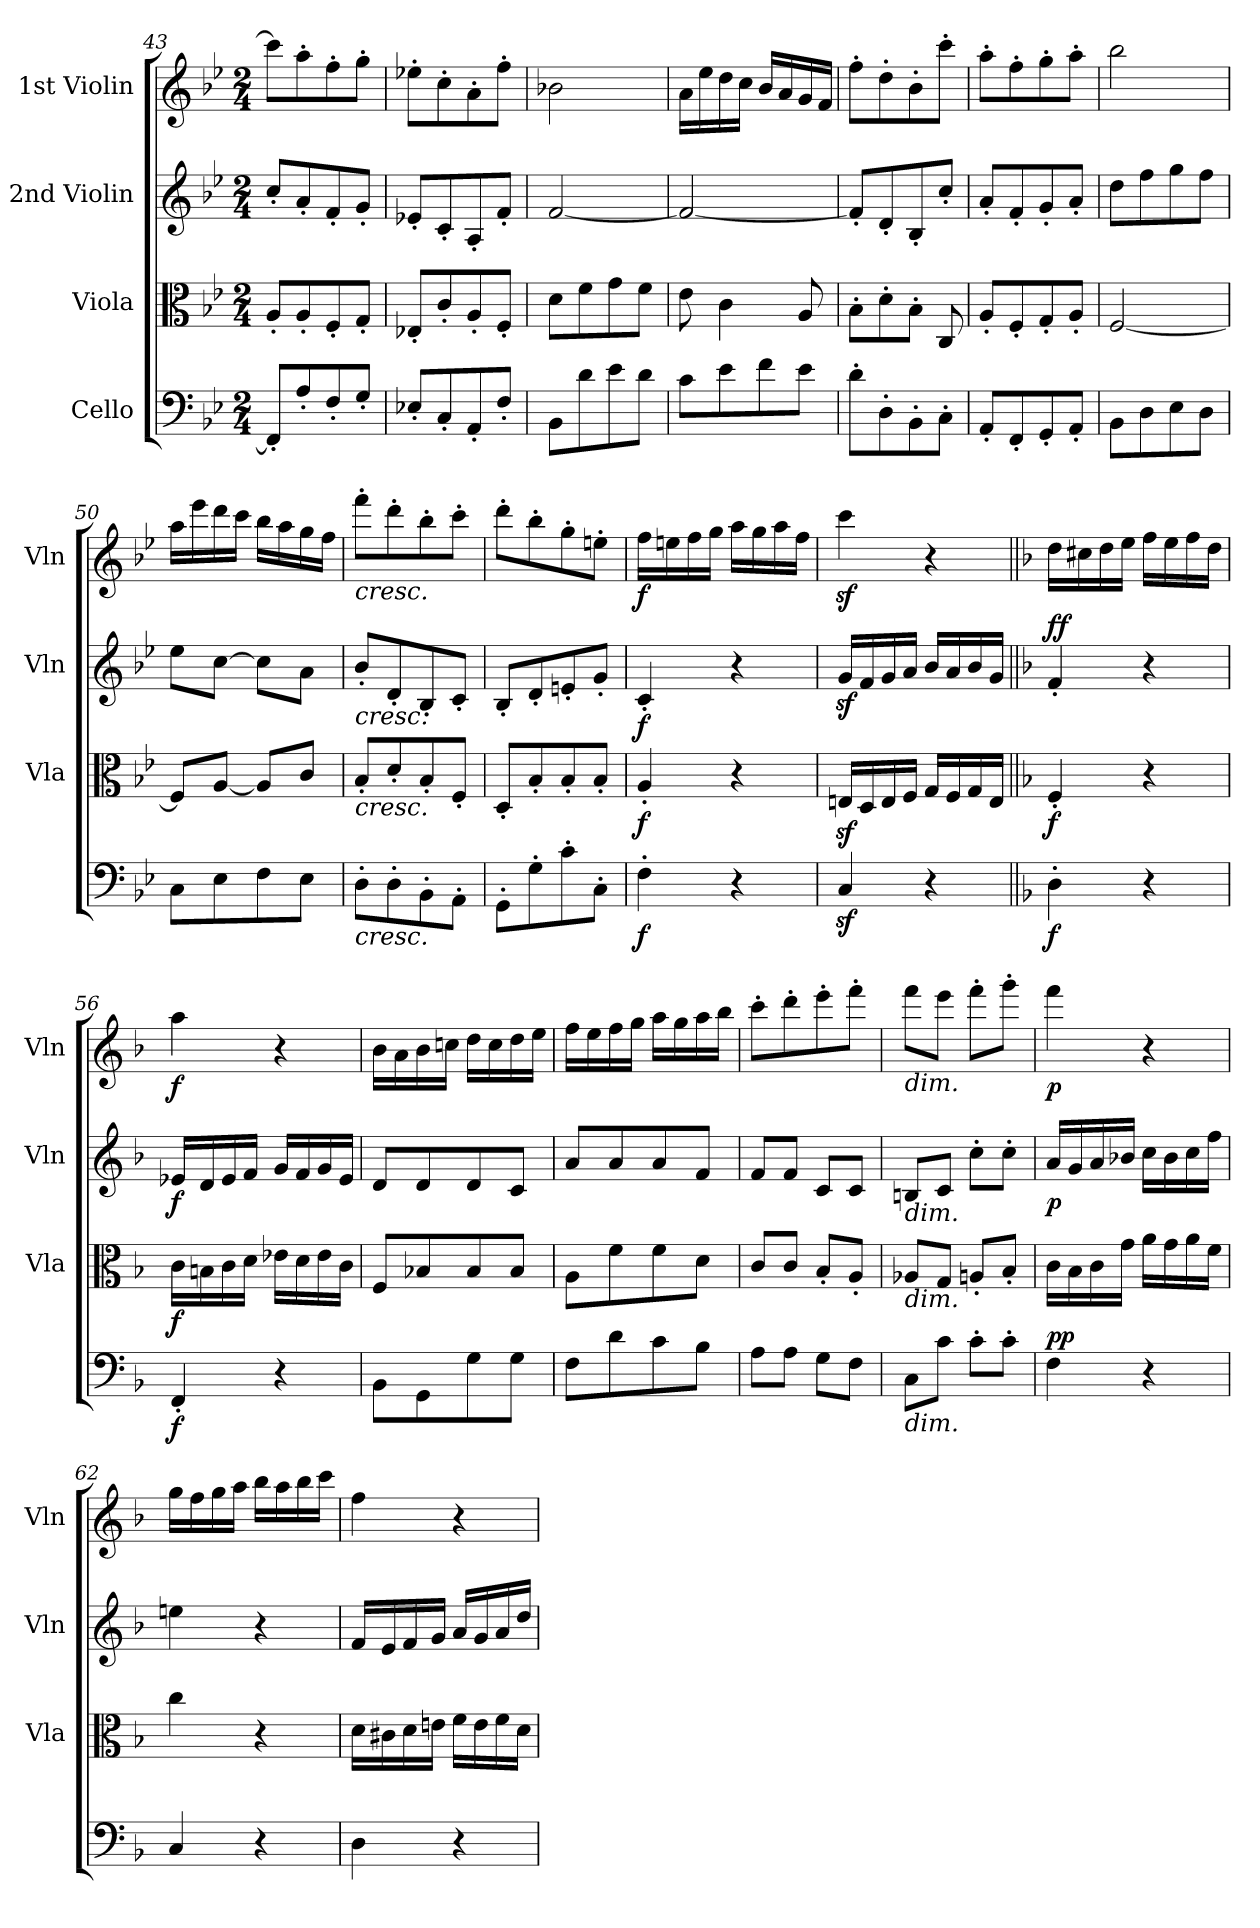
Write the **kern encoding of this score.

**kern	**dynam	**kern	**dynam	**kern	**dynam	**kern	**dynam
*part4	*part4	*part3	*part3	*part2	*part2	*part1	*part1
*staff4	*staff4	*staff3	*staff3	*staff2	*staff2	*staff1	*staff1
*I"Cello	*	*I"Viola	*	*I"2nd Violin	*	*I"1st Violin	*
*	*	*I'Vla	*	*I'Vln	*	*I'Vln	*
*clefF4	*	*clefC3	*	*clefG2	*	*clefG2	*
*k[b-e-]	*	*k[b-e-]	*	*k[b-e-]	*	*k[b-e-]	*
*B-:	*	*B-:	*	*B-:	*	*B-:	*
*M2/4	*	*M2/4	*	*M2/4	*	*M2/4	*
=43	=43	=43	=43	=43	=43	=43	=43
8FF'/L]	.	8A'/L	.	8cc'/L	.	8ccc\L]	.
8A'/	.	8A'/	.	8a'/	.	8aa'\	.
8F'/	.	8F'/	.	8f'/	.	8ff'\	.
8G'/J	.	8G'/J	.	8g'/J	.	8gg'\J	.
=44	=44	=44	=44	=44	=44	=44	=44
8E-X'/L	.	8E-X'/L	.	8e-X'/L	.	8ee-X'\L	.
8C'/	.	8c'/	.	8c'/	.	8cc'\	.
8AA'/	.	8A'/	.	8A'/	.	8a'\	.
8F'/J	.	8F'/J	.	8f'/J	.	8ff'\J	.
=45	=45	=45	=45	=45	=45	=45	=45
8BB-\L	.	8d\L	.	[2f/	.	2b-X\	.
8d\	.	8f\	.	.	.	.	.
8e-\	.	8g\	.	.	.	.	.
8d\J	.	8f\J	.	.	.	.	.
=46	=46	=46	=46	=46	=46	=46	=46
8c\L	.	8e-\	.	2f/_	.	16a\LL	.
.	.	.	.	.	.	16ee-\	.
8e-\	.	4c\	.	.	.	16dd\	.
.	.	.	.	.	.	16cc\JJ	.
8f\	.	.	.	.	.	16b-/LL	.
.	.	.	.	.	.	16a/	.
8e-\J	.	8A/	.	.	.	16g/	.
.	.	.	.	.	.	16f/JJ	.
=47	=47	=47	=47	=47	=47	=47	=47
8d'\L	.	8B-'\L	.	8f'/L]	.	8ff'\L	.
8D'\	.	8d'\	.	8d'/	.	8dd'\	.
8BB-'\	.	8B-'\J	.	8B-'/	.	8b-'\	.
8C'\J	.	8C/	.	8cc'/J	.	8ccc'\J	.
=48	=48	=48	=48	=48	=48	=48	=48
8AA'/L	.	8A'/L	.	8a'/L	.	8aa'\L	.
8FF'/	.	8F'/	.	8f'/	.	8ff'\	.
8GG'/	.	8G'/	.	8g'/	.	8gg'\	.
8AA'/J	.	8A'/J	.	8a'/J	.	8aa'\J	.
=49	=49	=49	=49	=49	=49	=49	=49
8BB-\L	.	[2F/	.	8dd\L	.	2bb-\	.
8D\	.	.	.	8ff\	.	.	.
8E-\	.	.	.	8gg\	.	.	.
8D\J	.	.	.	8ff\J	.	.	.
=50	=50	=50	=50	=50	=50	=50	=50
8C\L	.	8F/L]	.	8ee-\L	.	16aa\LL	.
.	.	.	.	.	.	16eee-\	.
8E-\	.	[8A/J	.	[8cc\J	.	16ddd\	.
.	.	.	.	.	.	16ccc\JJ	.
8F\	.	8A/L]	.	8cc\L]	.	16bb-\LL	.
.	.	.	.	.	.	16aa\	.
8E-\J	.	8c/J	.	8a\J	.	16gg\	.
.	.	.	.	.	.	16ff\JJ	.
=51	=51	=51	=51	=51	=51	=51	=51
!	!	!	!	!	!	!LO:TX:b:i:t=cresc.	!
!	!	!	!	!LO:TX:b:i:t=cresc.	!	!	!
!	!	!LO:TX:b:i:t=cresc.	!	!	!	!	!
!LO:TX:b:i:t=cresc.	!	!	!	!	!	!	!
8D'\L	.	8B-'/L	.	8b-'/L	.	8fff'\L	.
8D'\	.	8d'/	.	8d'/	.	8ddd'\	.
8BB-'\	.	8B-'/	.	8B-'/	.	8bb-'\	.
8AA'\J	.	8F'/J	.	8c'/J	.	8ccc'\J	.
=52	=52	=52	=52	=52	=52	=52	=52
8GG'\L	.	8D'/L	.	8B-'/L	.	8ddd'\L	.
8G'\	.	8B-'/	.	8d'/	.	8bb-'\	.
8c'\	.	8B-'/	.	8en'/	.	8gg'\	.
8C'\J	.	8B-'/J	.	8g'/J	.	8een'\J	.
=53	=53	=53	=53	=53	=53	=53	=53
!	!LO:DY:b	!	!LO:DY:b	!	!LO:DY:b	!	!LO:DY:b
4F'\	f	4A'/	f	4c'/	f	16ff\LL	f
.	.	.	.	.	.	16een\	.
.	.	.	.	.	.	16ff\	.
.	.	.	.	.	.	16gg\JJ	.
4r	.	4r	.	4r	.	16aa\LL	.
.	.	.	.	.	.	16gg\	.
.	.	.	.	.	.	16aa\	.
.	.	.	.	.	.	16ff\JJ	.
=54	=54	=54	=54	=54	=54	=54	=54
4Cz</	.	16Enz</LL	.	16gz</LL	.	4cccz<\	.
.	.	16D/	.	16f/	.	.	.
.	.	16E/	.	16g/	.	.	.
.	.	16F/JJ	.	16a/JJ	.	.	.
4r	.	16G/LL	.	16b-/LL	.	4r	.
.	.	16F/	.	16a/	.	.	.
.	.	16G/	.	16b-/	.	.	.
.	.	16E/JJ	.	16g/JJ	.	.	.
=55||	=55||	=55||	=55||	=55||	=55||	=55||	=55||
*k[b-]	*	*k[b-]	*	*k[b-]	*	*k[b-]	*
*F:	*	*F:	*	*F:	*	*F:	*
!	!LO:DY:b	!	!LO:DY:b	!	!LO:DY:b	!	!
!	!	!	!	!	!LO:DY:n=1:a	!	!
4D'\	f	4F'/	f	4f'/	f f	16dd\LL	.
.	.	.	.	.	.	16cc#X\	.
.	.	.	.	.	.	16dd\	.
.	.	.	.	.	.	16ee\JJ	.
4r	.	4r	.	4r	.	16ff\LL	.
.	.	.	.	.	.	16ee\	.
.	.	.	.	.	.	16ff\	.
.	.	.	.	.	.	16dd\JJ	.
=56	=56	=56	=56	=56	=56	=56	=56
!	!LO:DY:b	!	!LO:DY:b	!	!LO:DY:b	!	!LO:DY:b
4FF'/	f	16c\LL	f	16e-X/LL	f	4aa\	f
.	.	16Bn\	.	16d/	.	.	.
.	.	16c\	.	16e-/	.	.	.
.	.	16d\JJ	.	16f/JJ	.	.	.
4r	.	16e-X\LL	.	16g/LL	.	4r	.
.	.	16d\	.	16f/	.	.	.
.	.	16e-\	.	16g/	.	.	.
.	.	16c\JJ	.	16e-/JJ	.	.	.
=57	=57	=57	=57	=57	=57	=57	=57
8BB-\L	.	8F/L	.	8d/L	.	16b-\LL	.
.	.	.	.	.	.	16a\	.
8GG\	.	8B-X/	.	8d/	.	16b-\	.
.	.	.	.	.	.	16ccn\JJ	.
8G\	.	8B-/	.	8d/	.	16dd\LL	.
.	.	.	.	.	.	16cc\	.
8G\J	.	8B-/J	.	8c/J	.	16dd\	.
.	.	.	.	.	.	16ee\JJ	.
=58	=58	=58	=58	=58	=58	=58	=58
8F\L	.	8A\L	.	8a/L	.	16ff\LL	.
.	.	.	.	.	.	16ee\	.
8d\	.	8f\	.	8a/	.	16ff\	.
.	.	.	.	.	.	16gg\JJ	.
8c\	.	8f\	.	8a/	.	16aa\LL	.
.	.	.	.	.	.	16gg\	.
8B-\J	.	8d\J	.	8f/J	.	16aa\	.
.	.	.	.	.	.	16bb-\JJ	.
=59	=59	=59	=59	=59	=59	=59	=59
8A\L	.	8c/L	.	8f/L	.	8ccc'\L	.
8A\J	.	8c/J	.	8f/J	.	8ddd'\	.
8G\L	.	8B-'/L	.	8c/L	.	8eee'\	.
8F\J	.	8A'/J	.	8c/J	.	8fff'\J	.
=60	=60	=60	=60	=60	=60	=60	=60
!	!	!	!	!	!	!LO:TX:b:i:t=dim.	!
!	!	!	!	!LO:TX:b:i:t=dim.	!	!	!
!	!	!LO:TX:b:i:t=dim.	!	!	!	!	!
!LO:TX:b:i:t=dim.	!	!	!	!	!	!	!
8C\L	.	8A-X/L	.	8Bn/L	.	8fff\L	.
8c\J	.	8G/J	.	8c/J	.	8eee\J	.
8c'\L	.	8An'/L	.	8cc'\L	.	8fff'\L	.
8c'\J	.	8B-'/J	.	8cc'\J	.	8ggg'\J	.
=61	=61	=61	=61	=61	=61	=61	=61
!	!LO:DY:b	!	!	!	!	!	!
!	!LO:DY:n=1:a	!	!	!	!LO:DY:b	!	!LO:DY:b
4F\	p p	16c\LL	.	16a/LL	p	4fff\	p
.	.	16B-\	.	16g/	.	.	.
.	.	16c\	.	16a/	.	.	.
.	.	16g\JJ	.	16b-X/JJ	.	.	.
4r	.	16a\LL	.	16cc\LL	.	4r	.
.	.	16g\	.	16b-\	.	.	.
.	.	16a\	.	16cc\	.	.	.
.	.	16f\JJ	.	16ff\JJ	.	.	.
=62	=62	=62	=62	=62	=62	=62	=62
4C/	.	4cc\	.	4een\	.	16gg\LL	.
.	.	.	.	.	.	16ff\	.
.	.	.	.	.	.	16gg\	.
.	.	.	.	.	.	16aa\JJ	.
4r	.	4r	.	4r	.	16bb-\LL	.
.	.	.	.	.	.	16aa\	.
.	.	.	.	.	.	16bb-\	.
.	.	.	.	.	.	16ccc\JJ	.
=63	=63	=63	=63	=63	=63	=63	=63
4D\	.	16d\LL	.	16f/LL	.	4ff\	.
.	.	16c#X\	.	16e/	.	.	.
.	.	16d\	.	16f/	.	.	.
.	.	16en\JJ	.	16g/JJ	.	.	.
4r	.	16f\LL	.	16a/LL	.	4r	.
.	.	16e\	.	16g/	.	.	.
.	.	16f\	.	16a/	.	.	.
.	.	16d\JJ	.	16dd/JJ	.	.	.
=	=	=	=	=	=	=	=
*-	*-	*-	*-	*-	*-	*-	*-
